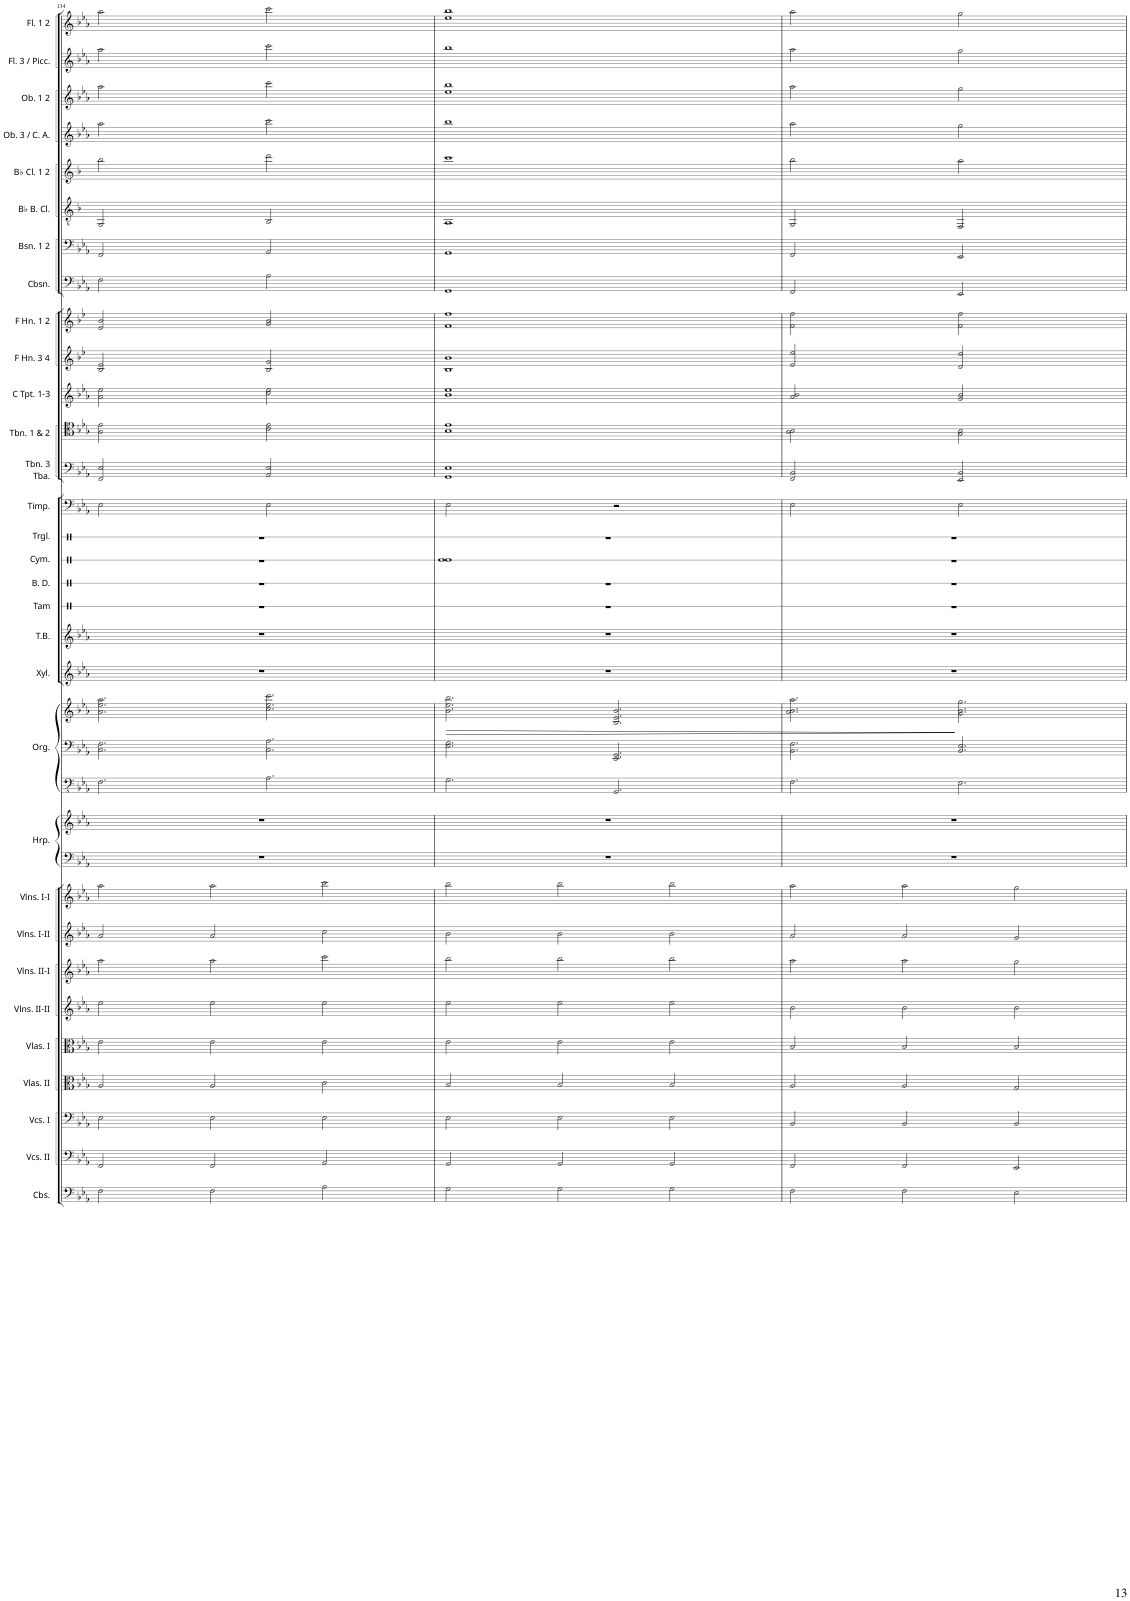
**kern	**kern	**kern	**kern	**kern	**kern	**kern	**kern	**kern	**kern	**kern	**kern	**kern	**kern	**kern	**kern	**kern	**kern	**kern	**kern	**kern	**kern	**kern	**kern	**kern	**kern	**kern	**kern	**kern	**kern	**kern	**kern	**kern	**kern
*part31	*part30	*part29	*part28	*part27	*part26	*part25	*part24	*part23	*part22	*part22	*part21	*part21	*part21	*part20	*part19	*part18	*part17	*part16	*part15	*part14	*part13	*part12	*part11	*part10	*part9	*part8	*part7	*part6	*part5	*part4	*part3	*part2	*part1
*staff34	*staff33	*staff32	*staff31	*staff30	*staff29	*staff28	*staff27	*staff26	*staff25	*staff24	*staff23	*staff22	*staff21	*staff20	*staff19	*staff18	*staff17	*staff16	*staff15	*staff14	*staff13	*staff12	*staff11	*staff10	*staff9	*staff8	*staff7	*staff6	*staff5	*staff4	*staff3	*staff2	*staff1
*I"Contrabasses	*I"Violoncellos (II)	*I"Violoncellos (I)	*I"Violas (II)	*I"Violas (I)	*I"2nd Violins (II)	*I"2nd Violins (I)	*I"1st Violins (II)	*I"1st Violins (1)	*I"Harp	*	*I"Organ	*	*	*I"Xylophone	*I"Tubular Bells	*I"Tam-Tam	*I"Bass Drum	*I"Cymbal	*I"Triangle	*I"Timpani	*I"Trombone 3 Tuba	*I"Trombone 1 &amp; 2	*I"C Trumpet 1-3	*I"Horn in F 3 &amp; 4	*I"Horn in F 1 &amp; 2	*I"Contrabassoon	*I"Bassoon 1 &amp; 2	*I"Bb Bass Clarinet	*I"Bb Clarinet 1 &amp; 2	*I"Oboe 3 / Cor Anglais	*I"Oboe 1 &amp; 2	*I"Flute 3 / Piccolo	*I"Flute 1 &amp; 2
*I'Cbs.	*I'Vcs. II	*I'Vcs. I	*I'Vlas. II	*I'Vlas. I	*	*	*	*	*I'Hrp.	*	*I'Org.	*	*	*I'Xyl.	*I'T.B.	*I'Tam	*I'B. D.	*I'Cym.	*I'Trgl.	*I'Timp.	*I'Tbn. 3 Tba.	*I'Tbn. 1 &amp; 2	*I'C Tpt. 1-3	*	*	*I'Cbsn.	*I'Bsn. 1 2	*I'Bb B. Cl.	*I'Bb Cl. 1 2	*I'Ob. 3 / C. A.	*I'Ob. 1 2	*I'Fl. 3 / Picc.	*I'Fl. 1 2
!!LO:PB:g=z
*clefF4	*clefF4	*clefF4	*clefC3	*clefC3	*clefG2	*clefG2	*clefG2	*clefG2	*clefF4	*clefG2	*clefFv4	*clefF4	*clefF4	*clefG2	*clefG2	*clefX	*clefX	*clefX	*clefX	*clefF4	*clefF4	*clefC4	*clefG2	*clefG2	*clefG2	*clefF4	*clefF4	*clefGv2	*clefG2	*clefG2	*clefG2	*clefG2	*clefG2
*Trd7c12	*	*	*	*	*	*	*	*	*	*	*	*	*	*Trd-7c-12	*	*	*	*	*	*	*	*	*	*Trd4c7	*Trd4c7	*Trd7c12	*	*Trd1c2	*Trd1c2	*	*	*	*
*k[b-e-a-]	*k[b-e-a-]	*k[b-e-a-]	*k[b-e-a-]	*k[b-e-a-]	*k[b-e-a-]	*k[b-e-a-]	*k[b-e-a-]	*k[b-e-a-]	*k[b-e-a-]	*k[b-e-a-]	*k[b-e-a-]	*k[b-e-a-]	*k[b-e-a-]	*k[b-e-a-]	*k[b-e-a-]	*k[]	*k[]	*k[]	*k[]	*k[b-e-a-]	*k[b-e-a-]	*k[b-e-a-]	*k[b-e-a-]	*k[b-e-]	*k[b-e-]	*k[b-e-a-]	*k[b-e-a-]	*k[b-]	*k[b-]	*k[b-e-a-]	*k[b-e-a-]	*k[b-e-a-]	*k[b-e-a-]
*M3/2	*M3/2	*M3/2	*M3/2	*M3/2	*M3/2	*M3/2	*M3/2	*M3/2	*M2/2	*M2/2	*M3/2	*M3/2	*M3/2	*M2/2	*M2/2	*M2/2	*M2/2	*M2/2	*M2/2	*M2/2	*M2/2	*M2/2	*M2/2	*M2/2	*M2/2	*M2/2	*M2/2	*M2/2	*M2/2	*M2/2	*M2/2	*M2/2	*M2/2
=134	=134	=134	=134	=134	=134	=134	=134	=134	=134	=134	=134	=134	=134	=134	=134	=134	=134	=134	=134	=134	=134	=134	=134	=134	=134	=134	=134	=134	=134	=134	=134	=134	=134
3F\	3FF/	3E-\	3A-/	3e-\	3ee-\	3aa-\	3a-/	3aa-\	1r	1r	3.FF\	3.C\ 3.F\	3.a-\ 3.ee-\ 3.aa-\	1r	1r	1r	1r	1r	1r	2E-\	2FF/ 2E-/	2A-\ 2e-\	2a-\ 2ee-\	2B-/ 2e-/	2e-/ 2b-/	2F\	2FF/	2GG/	2bb-\	2aa-\	2aa-\	2aa-\	2aa-\
3F\	3FF/	3E-\	3A-/	3e-\	3ee-\	3aa-\	3a-/	3aa-\	.	.	.	.	.	.	.	.	.	.	.	.	.	.	.	.	.	.	.	.	.	.	.	.	.
.	.	.	.	.	.	.	.	.	.	.	3.AA-\	3.C\ 3.A-\	3.cc\ 3.ee-\ 3.ccc\	.	.	.	.	.	.	2E-\	2AA-/ 2E-/	2c\ 2e-\	2cc\ 2ee-\	2B-/ 2g/	2g/ 2b-/	2A-\	2AA-/	2BB-/	2ddd\	2ccc\	2ccc\	2ccc\	2ccc\
3A-\	3AA-/	3E-\	3c\	3e-\	3ee-\	3ccc\	3cc\	3ccc\	.	.	.	.	.	.	.	.	.	.	.	.	.	.	.	.	.	.	.	.	.	.	.	.	.
=135	=135	=135	=135	=135	=135	=135	=135	=135	=135	=135	=135	=135	=135	=135	=135	=135	=135	=135	=135	=135	=135	=135	=135	=135	=135	=135	=135	=135	=135	=135	=135	=135	=135
*	*	*	*	*	*	*	*	*	*	*	*	*	*	*	*	*	*	*^	*	*	*	*	*	*	*	*	*	*	*	*	*	*	*
3G\	3GG/	3E-\	3B-/	3e-\	3ee-\	3bb-\	3b-\	3bb-\	1r	1r	3.GG\	3.E-\ 3.G\	3.b-\ 3.ee-\ 3.bb-\	1r	1r	1r	1r	1Re	1Re	1r	2E-\	1GG 1E-	1B- 1e-	1b- 1ee-	1B- 1b-	1f 1ff	1GG	1GG	1AA	1ccc	1bb-	1ee- 1bb-	1bb-	1ee- 1bb-
3G\	3GG/	3E-\	3B-/	3e-\	3ee-\	3bb-\	3b-\	3bb-\	.	.	.	.	.	.	.	.	.	.	.	.	.	.	.	.	.	.	.	.	.	.	.	.	.	.
.	.	.	.	.	.	.	.	.	.	.	3.GGG/	3.EE-/ 3.GG/	3.B-/ 3.e-/ 3.b-/	.	.	.	.	.	.	.	2r	.	.	.	.	.	.	.	.	.	.	.	.	.
3G\	3GG/	3E-\	3B-/	3e-\	3ee-\	3bb-\	3b-\	3bb-\	.	.	.	.	.	.	.	.	.	.	.	.	.	.	.	.	.	.	.	.	.	.	.	.	.	.
*	*	*	*	*	*	*	*	*	*	*	*	*	*	*	*	*	*	*v	*v	*	*	*	*	*	*	*	*	*	*	*	*	*	*	*
=136	=136	=136	=136	=136	=136	=136	=136	=136	=136	=136	=136	=136	=136	=136	=136	=136	=136	=136	=136	=136	=136	=136	=136	=136	=136	=136	=136	=136	=136	=136	=136	=136	=136
3F\	3FF/	3BB-/	3A-/	3B-/	3b-\	3aa-\	3a-/	3aa-\	1r	1r	3.FF\	3.BB-\ 3.F\	3.a-\ 3.b-\ 3.aa-\	1r	1r	1r	1r	1r	1r	2E-\	2FF/ 2BB-/	2A-\ 2B-\	2a-/ 2b-/	2e-/ 2ee-/	2f\ 2ff\	2FF/	2FF/	2GG/	2bb-\	2aa-\	2aa-\	2aa-\	2aa-\
3F\	3FF/	3BB-/	3A-/	3B-/	3b-\	3aa-\	3a-/	3aa-\	.	.	.	.	.	.	.	.	.	.	.	.	.	.	.	.	.	.	.	.	.	.	.	.	.
.	.	.	.	.	.	.	.	.	.	.	3.EE-\	3.BB-/ 3.E-/	3.g\ 3.b-\ 3.gg\	.	.	.	.	.	.	2E-\	2EE-/ 2BB-/	2G\ 2B-\	2g/ 2b-/	2d/ 2dd/	2f\ 2ff\	2EE-/	2EE-/	2FF/	2aa\	2gg\	2gg\	2gg\	2gg\
3E-\	3EE-/	3BB-/	3G/	3B-/	3b-\	3gg\	3g/	3gg\	.	.	.	.	.	.	.	.	.	.	.	.	.	.	.	.	.	.	.	.	.	.	.	.	.
=	=	=	=	=	=	=	=	=	=	=	=	=	=	=	=	=	=	=	=	=	=	=	=	=	=	=	=	=	=	=	=	=	=
*-	*-	*-	*-	*-	*-	*-	*-	*-	*-	*-	*-	*-	*-	*-	*-	*-	*-	*-	*-	*-	*-	*-	*-	*-	*-	*-	*-	*-	*-	*-	*-	*-	*-
